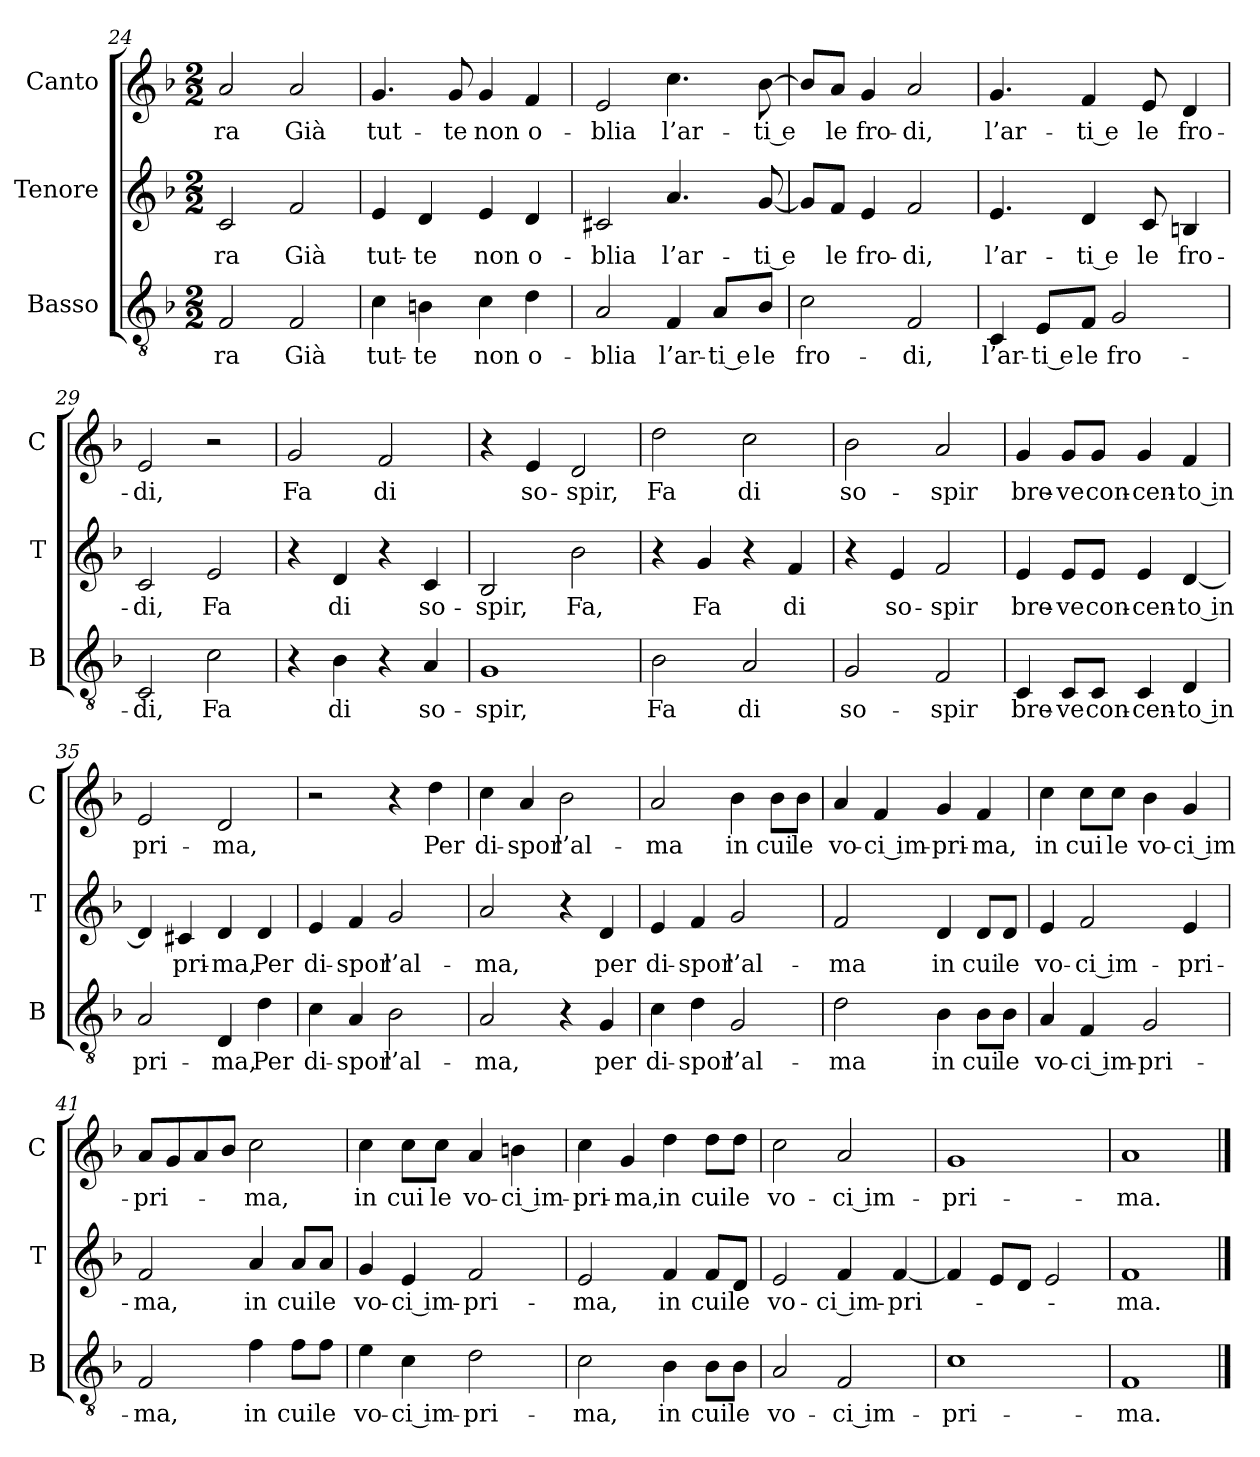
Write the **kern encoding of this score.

**kern	**text	**kern	**text	**kern	**text
*part3	*part3	*part2	*part2	*part1	*part1
*staff3	*staff3	*staff2	*staff2	*staff1	*staff1
*I"Basso	*	*I"Tenore	*	*I"Canto	*
*I'B	*	*I'T	*	*I'C	*
*clefGv2	*	*clefG2	*	*clefG2	*
*k[b-]	*	*k[b-]	*	*k[b-]	*
*F:	*	*F:	*	*F:	*
*M2/2	*	*M2/2	*	*M2/2	*
=24	=24	=24	=24	=24	=24
2F	-ra	2c	-ra	2a	-ra
2F	Già	2f	Già	2a	Già
=25	=25	=25	=25	=25	=25
4c	tut-	4e	tut-	4.g	tut-
4Bn	-te	4d	-te	.	.
.	.	.	.	8g	-te
4c	non	4e	non	4g	non
4d	o-	4d	o-	4f	o-
=26	=26	=26	=26	=26	=26
2A	-blia	2c#X	-blia	2e	-blia
4F	l’ar-	4.a	l’ar-	4.cc	l’ar-
8AL	-ti e	.	.	.	.
8B-J	le	[8g	-ti e	[8b-	-ti e
=27	=27	=27	=27	=27	=27
2c	fro-	8gL]	.	8b-L]	.
.	.	8fJ	le	8aJ	le
.	.	4e	fro-	4g	fro-
2F	-di,	2f	-di,	2a	-di,
=28	=28	=28	=28	=28	=28
4C	l’ar-	4.e	l’ar-	4.g	l’ar-
8EL	-ti e	.	.	.	.
8FJ	le	4d	-ti e	4f	-ti e
2G	fro-	.	.	.	.
.	.	8c	le	8e	le
.	.	4Bn	fro-	4d	fro-
=29	=29	=29	=29	=29	=29
2C	-di,	2c	-di,	2e	-di,
2c	Fa	2e	Fa	2r	.
=30	=30	=30	=30	=30	=30
4r	.	4r	.	2g	Fa
4B-	di	4d	di	.	.
4r	.	4r	.	2f	di
4A	so-	4c	so-	.	.
=31	=31	=31	=31	=31	=31
1G	-spir,	2B-	-spir,	4r	.
.	.	.	.	4e	so-
.	.	2b-	Fa,	2d	-spir,
=32	=32	=32	=32	=32	=32
2B-	Fa	4r	.	2dd	Fa
.	.	4g	Fa	.	.
2A	di	4r	.	2cc	di
.	.	4f	di	.	.
=33	=33	=33	=33	=33	=33
2G	so-	4r	.	2b-	so-
.	.	4e	so-	.	.
2F	-spir	2f	-spir	2a	-spir
=34	=34	=34	=34	=34	=34
4C	bre-	4e	bre-	4g	bre-
8CL	-ve	8eL	-ve	8gL	-ve
8CJ	con-	8eJ	con-	8gJ	con-
4C	-cen-	4e	-cen-	4g	-cen-
4D	-to in	[4d	-to in	4f	-to in
=35	=35	=35	=35	=35	=35
2A	pri-	4d]	.	2e	pri-
.	.	4c#X	pri-	.	.
4D	-ma,	4d	-ma,	2d	-ma,
4d	Per	4d	Per	.	.
=36	=36	=36	=36	=36	=36
4c	di-	4e	di-	2r	.
4A	-spor	4f	-spor	.	.
2B-	l’al-	2g	l’al-	4r	.
.	.	.	.	4dd	Per
=37	=37	=37	=37	=37	=37
2A	-ma,	2a	-ma,	4cc	di-
.	.	.	.	4a	-spor
4r	.	4r	.	2b-	l’al-
4G	per	4d	per	.	.
=38	=38	=38	=38	=38	=38
4c	di-	4e	di-	2a	-ma
4d	-spor	4f	-spor	.	.
2G	l’al-	2g	l’al-	4b-	in
.	.	.	.	8b-L	cui
.	.	.	.	8b-J	le
=39	=39	=39	=39	=39	=39
2d	-ma	2f	-ma	4a	vo-
.	.	.	.	4f	-ci im-
4B-	in	4d	in	4g	-pri-
8B-L	cui	8dL	cui	4f	-ma,
8B-J	le	8dJ	le	.	.
=40	=40	=40	=40	=40	=40
4A	vo-	4e	vo-	4cc	in
4F	-ci im-	2f	-ci im-	8ccL	cui
.	.	.	.	8ccJ	le
2G	-pri-	.	.	4b-	vo-
.	.	4e	-pri-	4g	-ci im-
=41	=41	=41	=41	=41	=41
2F	-ma,	2f	-ma,	8aL	-pri-
.	.	.	.	8g	.
.	.	.	.	8a	.
.	.	.	.	8b-J	.
4f	in	4a	in	2cc	-ma,
8fL	cui	8aL	cui	.	.
8fJ	le	8aJ	le	.	.
=42	=42	=42	=42	=42	=42
4e	vo-	4g	vo-	4cc	in
4c	-ci im-	4e	-ci im-	8ccL	cui
.	.	.	.	8ccJ	le
2d	-pri-	2f	-pri-	4a	vo-
.	.	.	.	4bn	-ci im-
=43	=43	=43	=43	=43	=43
2c	-ma,	2e	-ma,	4cc	-pri-
.	.	.	.	4g	-ma,
4B-	in	4f	in	4dd	in
8B-L	cui	8fL	cui	8ddL	cui
8B-J	le	8dJ	le	8ddJ	le
=44	=44	=44	=44	=44	=44
2A	vo-	2e	vo-	2cc	vo-
2F	-ci im-	4f	-ci im-	2a	-ci im-
.	.	[4f	-pri-	.	.
=45	=45	=45	=45	=45	=45
1c	-pri-	4f]	.	1g	-pri-
.	.	8eL	.	.	.
.	.	8dJ	.	.	.
.	.	2e	.	.	.
=46	=46	=46	=46	=46	=46
1F	-ma.	1f	-ma.	1a	-ma.
==	==	==	==	==	==
*-	*-	*-	*-	*-	*-
